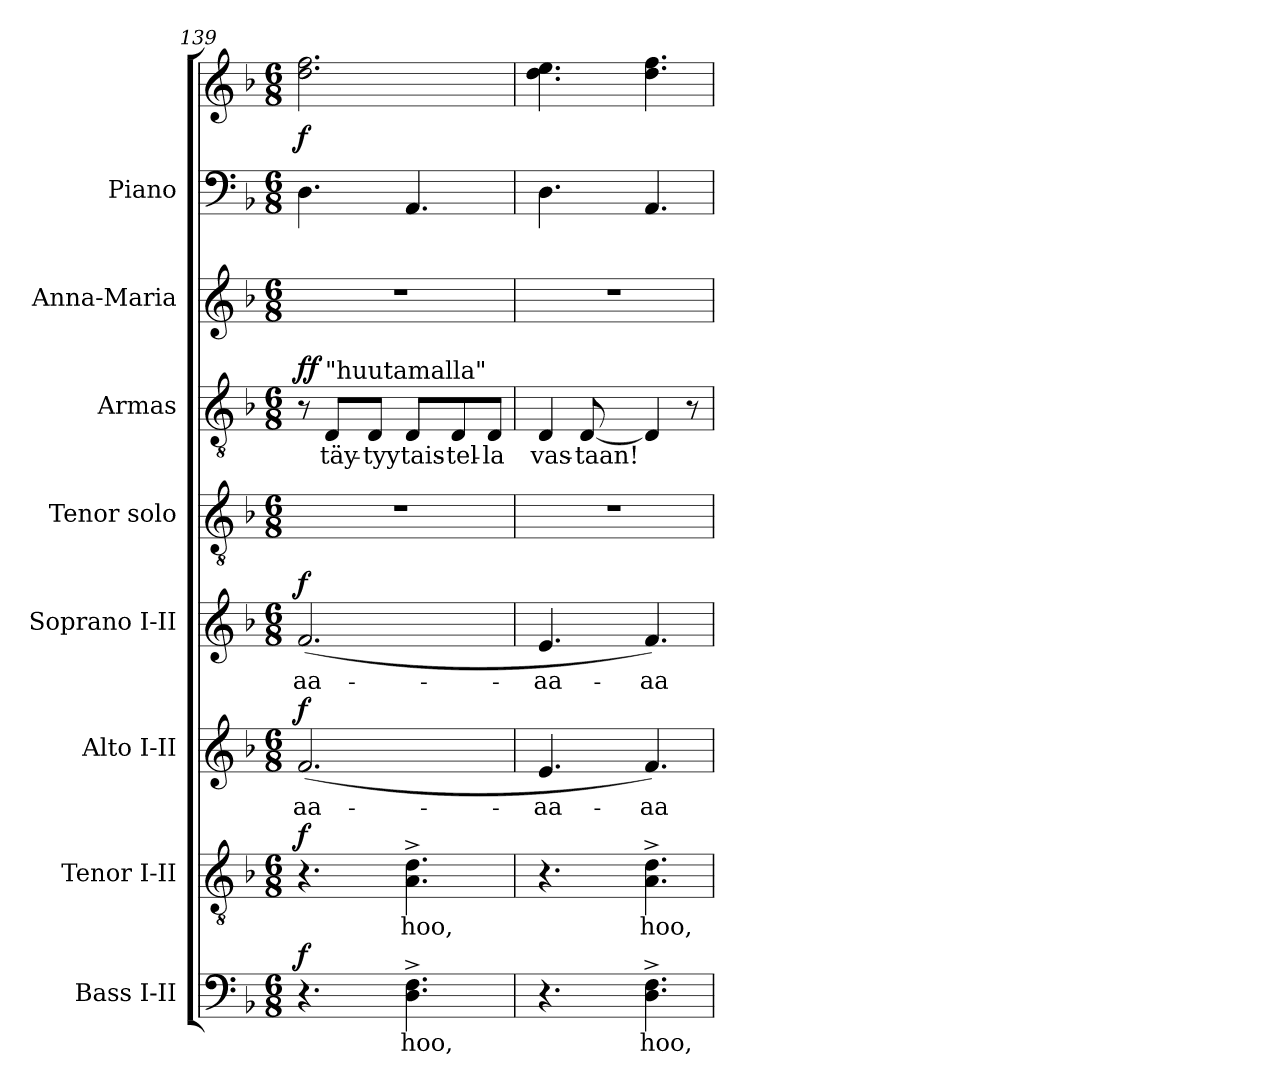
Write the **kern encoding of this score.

**kern	**text	**dynam	**kern	**text	**dynam	**kern	**text	**dynam	**kern	**text	**dynam	**kern	**kern	**text	**dynam	**kern	**kern	**kern	**dynam
*part8	*part8	*part8	*part7	*part7	*part7	*part6	*part6	*part6	*part5	*part5	*part5	*part4	*part3	*part3	*part3	*part2	*part1	*part1	*part1
*staff9	*staff9	*staff9	*staff8	*staff8	*staff8	*staff7	*staff7	*staff7	*staff6	*staff6	*staff6	*staff5	*staff4	*staff4	*staff4	*staff3	*staff2	*staff1	*staff1/2
*I"Bass I-II	*	*	*I"Tenor I-II	*	*	*I"Alto I-II	*	*	*I"Soprano I-II	*	*	*I"Tenor solo	*I"Armas	*	*	*I"Anna-Maria	*I"Piano	*	*
*I'B.	*	*	*I'T.	*	*	*I'A.	*	*	*I'S.	*	*	*I'T. Solo	*I'Armas	*	*	*I'A-M	*I'Pno.	*	*
!!LO:PB:g=z
*clefF4	*	*	*clefGv2	*	*	*clefG2	*	*	*clefG2	*	*	*clefGv2	*clefGv2	*	*	*clefG2	*clefF4	*clefG2	*
*	*	*	*ITrd7c12	*	*	*	*	*	*	*	*	*ITrd7c12	*ITrd7c12	*	*	*	*	*	*
*k[b-]	*	*	*k[b-]	*	*	*k[b-]	*	*	*k[b-]	*	*	*k[b-]	*k[b-]	*	*	*k[b-]	*k[b-]	*k[b-]	*
*F:	*	*	*F:	*	*	*F:	*	*	*F:	*	*	*F:	*F:	*	*	*F:	*F:	*F:	*
*M6/8	*	*	*M6/8	*	*	*M6/8	*	*	*M6/8	*	*	*M6/8	*M6/8	*	*	*M6/8	*M6/8	*M6/8	*
=139	=139	=139	=139	=139	=139	=139	=139	=139	=139	=139	=139	=139	=139	=139	=139	=139	=139	=139	=139
!	!	!	!	!	!	!	!LO:LY:b:color=#000000	!	!	!	!	!	!	!	!	!	!	!	!
!	!	!	!	!	!	!	!	!	!	!LO:LY:b:color=#000000	!	!LO:N:vis=1	!	!	!	!LO:N:vis=1	!	!	!
4.r	.	f	4.r	.	f	(2.fi/	aa-	f	(2.fi/	aa-	f	2.r	8r	.	ff	2.r	4.Di\	2.ddi\ 2.ffi	f
!	!	!	!	!	!	!	!	!	!	!	!	!	!LO:TX:a:t="huutamalla"	!	!	!	!	!	!
!	!	!	!	!	!	!	!	!	!	!	!	!	!	!LO:LY:b:color=#000000	!	!	!	!	!
.	.	.	.	.	.	.	.	.	.	.	.	.	8DDi/L	täy-	.	.	.	.	.
!	!	!	!	!	!	!	!	!	!	!	!	!	!	!LO:LY:b:color=#000000	!	!	!	!	!
.	.	.	.	.	.	.	.	.	.	.	.	.	8DDi/J	-tyy	.	.	.	.	.
!	!LO:LY:b:color=#000000	!	!	!	!	!	!	!	!	!	!	!	!	!	!	!	!	!	!
!	!	!	!	!LO:LY:b:color=#000000	!	!	!	!	!	!	!	!	!	!	!	!	!	!	!
!	!	!	!	!	!	!	!	!	!	!	!	!	!	!LO:LY:b:color=#000000	!	!	!	!	!
4.Di\^ 4.Fi^	hoo,	.	4.AAi\^ 4.Di^	hoo,	.	.	.	.	.	.	.	.	8DDi/L	tais-	.	.	4.AAi/	.	.
!	!	!	!	!	!	!	!	!	!	!	!	!	!	!LO:LY:b:color=#000000	!	!	!	!	!
.	.	.	.	.	.	.	.	.	.	.	.	.	8DDi/	-tel-	.	.	.	.	.
!	!	!	!	!	!	!	!	!	!	!	!	!	!	!LO:LY:b:color=#000000	!	!	!	!	!
.	.	.	.	.	.	.	.	.	.	.	.	.	8DDi/J	-la	.	.	.	.	.
=140	=140	=140	=140	=140	=140	=140	=140	=140	=140	=140	=140	=140	=140	=140	=140	=140	=140	=140	=140
!	!	!	!	!	!	!	!LO:LY:b:color=#000000	!	!	!	!	!	!	!	!	!	!	!	!
!	!	!	!	!	!	!	!	!	!	!LO:LY:b:color=#000000	!	!LO:N:vis=1	!	!	!	!	!	!	!
!	!	!	!	!	!	!	!	!	!	!	!	!	!	!LO:LY:b:color=#000000	!	!LO:N:vis=1	!	!	!
4.r	.	.	4.r	.	.	4.ei/	-aa-	.	4.ei/	-aa-	.	2.r	4DDi/	vas-	.	2.r	4.Di\	4.ddi\ 4.eei	.
!	!	!	!	!	!	!	!	!	!	!	!	!	!	!LO:LY:b:color=#000000	!	!	!	!	!
.	.	.	.	.	.	.	.	.	.	.	.	.	[<8DDi/	-taan!	.	.	.	.	.
!	!LO:LY:b:color=#000000	!	!	!	!	!	!	!	!	!	!	!	!	!	!	!	!	!	!
!	!	!	!	!LO:LY:b:color=#000000	!	!	!	!	!	!	!	!	!	!	!	!	!	!	!
!	!	!	!	!	!	!	!LO:LY:b:color=#000000	!	!	!	!	!	!	!	!	!	!	!	!
!	!	!	!	!	!	!	!	!	!	!LO:LY:b:color=#000000	!	!	!	!	!	!	!	!	!
4.Di\^ 4.Fi^	hoo,	.	4.AAi\^ 4.Di^	hoo,	.	4.fi/)	-aa	.	4.fi/)	-aa	.	.	4DDi/]	.	.	.	4.AAi/	4.ddi\ 4.ffi	.
.	.	.	.	.	.	.	.	.	.	.	.	.	8r	.	.	.	.	.	.
=	=	=	=	=	=	=	=	=	=	=	=	=	=	=	=	=	=	=	=
*-	*-	*-	*-	*-	*-	*-	*-	*-	*-	*-	*-	*-	*-	*-	*-	*-	*-	*-	*-
